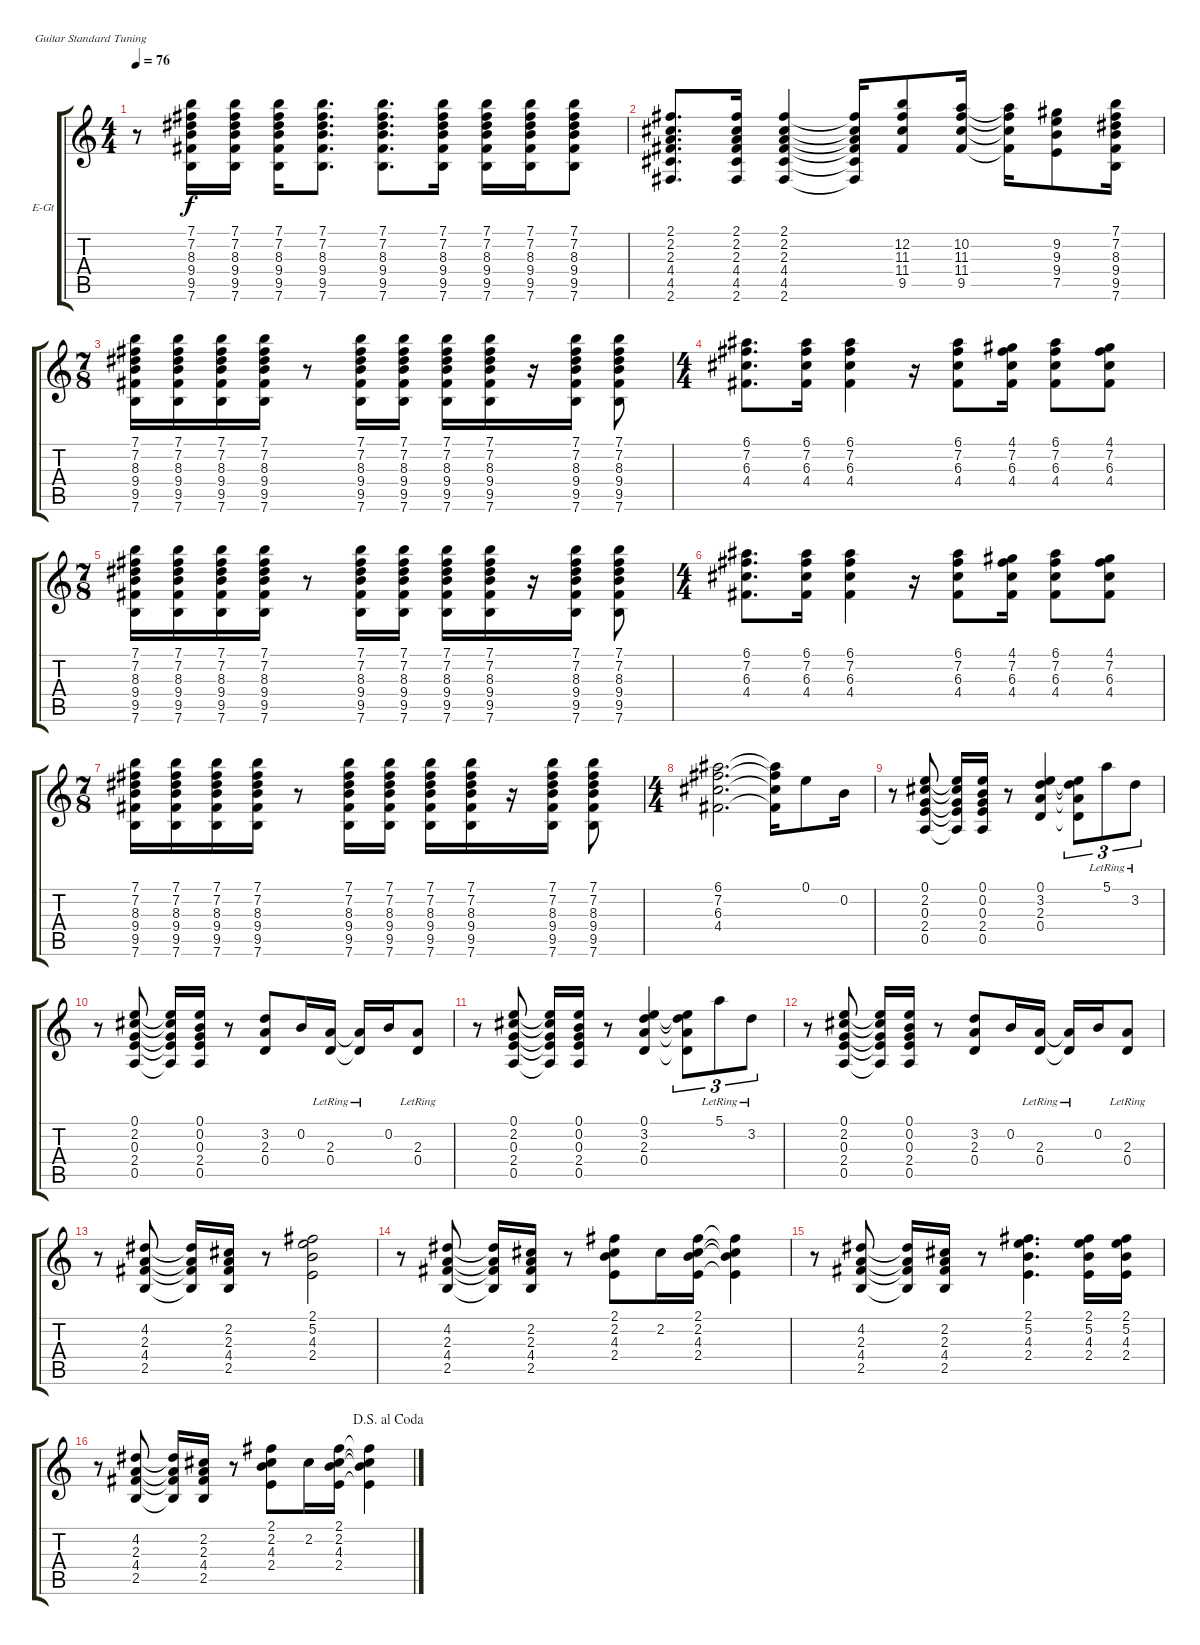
\bracketExtendMode groupsimilarinstruments
\firstSystemTrackNameOrientation horizontal
\otherSystemsTrackNameOrientation horizontal
\track ("Gtr.3" "E-Gt") {instrument electricguitarclean}
\staff {score tabs}
\tuning (E4 B3 G3 D3 A2 E2)
\ts (4 4)
\tempo 76
\clef g2
\ks c
r.8{dy f} (7.1 7.2 8.3 9.4 9.5 7.6).16 (7.1 7.2 8.3 9.4 9.5 7.6).16 (7.1 7.2 8.3 9.4 9.5 7.6).16 (7.1 7.2 8.3 9.4 9.5 7.6).8{d} (7.1 7.2 8.3 9.4 9.5 7.6).8{d} (7.1 7.2 8.3 9.4 9.5 7.6).16 (7.1 7.2 8.3 9.4 9.5 7.6).16 (7.1 7.2 8.3 9.4 9.5 7.6).16 (7.1 7.2 8.3 9.4 9.5 7.6).8 |
(2.1 2.2 2.3 4.4 4.5 2.6).8{d} (2.1 2.2 2.3 4.4 4.5 2.6).16 (2.1 2.2 2.3 4.4 4.5 2.6).4 (2.1{t} 2.2{t} 2.3{t} 4.4{t} 4.5{t} 2.6{t}).16 (12.2 11.3 11.4 9.5).8 (10.2 11.3 11.4 9.5).16 (10.2{t} 11.3{t} 11.4{t} 9.5{t}).16 (9.2 9.3 9.4 7.5).8 (7.1 7.2 8.3 9.4 9.5 7.6).16 |
\ts (7 8)
\beaming (8 2 2 2 2)
(7.1 7.2 8.3 9.4 9.5 7.6).16 (7.1 7.2 8.3 9.4 9.5 7.6).16 (7.1 7.2 8.3 9.4 9.5 7.6).16 (7.1 7.2 8.3 9.4 9.5 7.6).16 r.8 (7.1 7.2 8.3 9.4 9.5 7.6).16 (7.1 7.2 8.3 9.4 9.5 7.6).16 (7.1 7.2 8.3 9.4 9.5 7.6).16 (7.1 7.2 8.3 9.4 9.5 7.6).16 r.16 (7.1 7.2 8.3 9.4 9.5 7.6).16 (7.1 7.2 8.3 9.4 9.5 7.6).8 |
\ts (4 4)
\beaming (8 2 2 2 2)
(6.1 7.2 6.3 4.4).8{d} (6.1 7.2 6.3 4.4).16 (6.1 7.2 6.3 4.4).4 r.16 (6.1 7.2 6.3 4.4).8 (4.1 7.2 6.3 4.4).16 (6.1 7.2 6.3 4.4).8 (4.1 7.2 6.3 4.4).8 |
\ts (7 8)
\beaming (8 2 2 2 2)
(7.1 7.2 8.3 9.4 9.5 7.6).16 (7.1 7.2 8.3 9.4 9.5 7.6).16 (7.1 7.2 8.3 9.4 9.5 7.6).16 (7.1 7.2 8.3 9.4 9.5 7.6).16 r.8 (7.1 7.2 8.3 9.4 9.5 7.6).16 (7.1 7.2 8.3 9.4 9.5 7.6).16 (7.1 7.2 8.3 9.4 9.5 7.6).16 (7.1 7.2 8.3 9.4 9.5 7.6).16 r.16 (7.1 7.2 8.3 9.4 9.5 7.6).16 (7.1 7.2 8.3 9.4 9.5 7.6).8 |
\ts (4 4)
\beaming (8 2 2 2 2)
(6.1 7.2 6.3 4.4).8{d} (6.1 7.2 6.3 4.4).16 (6.1 7.2 6.3 4.4).4 r.16 (6.1 7.2 6.3 4.4).8 (4.1 7.2 6.3 4.4).16 (6.1 7.2 6.3 4.4).8 (4.1 7.2 6.3 4.4).8 |
\ts (7 8)
\beaming (8 2 2 2 2)
(7.1 7.2 8.3 9.4 9.5 7.6).16 (7.1 7.2 8.3 9.4 9.5 7.6).16 (7.1 7.2 8.3 9.4 9.5 7.6).16 (7.1 7.2 8.3 9.4 9.5 7.6).16 r.8 (7.1 7.2 8.3 9.4 9.5 7.6).16 (7.1 7.2 8.3 9.4 9.5 7.6).16 (7.1 7.2 8.3 9.4 9.5 7.6).16 (7.1 7.2 8.3 9.4 9.5 7.6).16 r.16 (7.1 7.2 8.3 9.4 9.5 7.6).16 (7.1 7.2 8.3 9.4 9.5 7.6).8 |
\ts (4 4)
\beaming (8 2 2 2 2)
(6.1 7.2 6.3 4.4).2{d} (6.1{t} 7.2{t} 6.3{t} 4.4{t}).16 0.1.8 0.2.16 |
r.8 (0.1 2.2 0.3 2.4 0.5).8 (0.1{t} 2.2{t} 0.3{t} 2.4{t} 0.5{t}).16 (0.1 0.2 0.3 2.4 0.5).16 r.8 (0.1 3.2 2.3 0.4).4 (0.1{t} 3.2{t} 2.3{t} 0.4{t}).8{tu (3 2)} 5.1{lr}.8{tu (3 2)} 3.2{lr}.8{tu (3 2)} |
r.8 (0.1 2.2 0.3 2.4 0.5).8 (0.1{t} 2.2{t} 0.3{t} 2.4{t} 0.5{t}).16 (0.1 0.2 0.3 2.4 0.5).16 r.8 (3.2 2.3 0.4).8 0.2.16 (2.3{lr} 0.4{lr}).16 (2.3{lr t} 0.4{lr t}).16 0.2.16 (2.3{lr} 0.4{lr}).8 |
r.8 (0.1 2.2 0.3 2.4 0.5).8 (0.1{t} 2.2{t} 0.3{t} 2.4{t} 0.5{t}).16 (0.1 0.2 0.3 2.4 0.5).16 r.8 (0.1 3.2 2.3 0.4).4 (0.1{t} 3.2{t} 2.3{t} 0.4{t}).8{tu (3 2)} 5.1{lr}.8{tu (3 2)} 3.2{lr}.8{tu (3 2)} |
r.8 (0.1 2.2 0.3 2.4 0.5).8 (0.1{t} 2.2{t} 0.3{t} 2.4{t} 0.5{t}).16 (0.1 0.2 0.3 2.4 0.5).16 r.8 (3.2 2.3 0.4).8 0.2.16 (2.3{lr} 0.4{lr}).16 (2.3{lr t} 0.4{lr t}).16 0.2.16 (2.3{lr} 0.4{lr}).8 |
r.8 (4.2 2.3 4.4 2.5).8 (4.2{t} 2.3{t} 4.4{t} 2.5{t}).16 (2.2 2.3 4.4 2.5).16 r.8 (2.1 5.2 4.3 2.4).2 |
r.8 (4.2 2.3 4.4 2.5).8 (4.2{t} 2.3{t} 4.4{t} 2.5{t}).16 (2.2 2.3 4.4 2.5).16 r.8 (2.1 2.2 4.3 2.4).8 2.2.16 (2.1 2.2 4.3 2.4).16 (2.1{t} 2.2{t} 4.3{t} 2.4{t}).4 |
r.8 (4.2 2.3 4.4 2.5).8 (4.2{t} 2.3{t} 4.4{t} 2.5{t}).16 (2.2 2.3 4.4 2.5).16 r.8 (2.1 5.2 4.3 2.4).4{d} (2.1 5.2 4.3 2.4).16 (2.1 5.2 4.3 2.4).16 |
\jump dalsegnoalcoda
r.8 (4.2 2.3 4.4 2.5).8 (4.2{t} 2.3{t} 4.4{t} 2.5{t}).16 (2.2 2.3 4.4 2.5).16 r.8 (2.1 2.2 4.3 2.4).8 2.2.16 (2.1 2.2 4.3 2.4).16 (2.1{t} 2.2{t} 4.3{t} 2.4{t}).4
